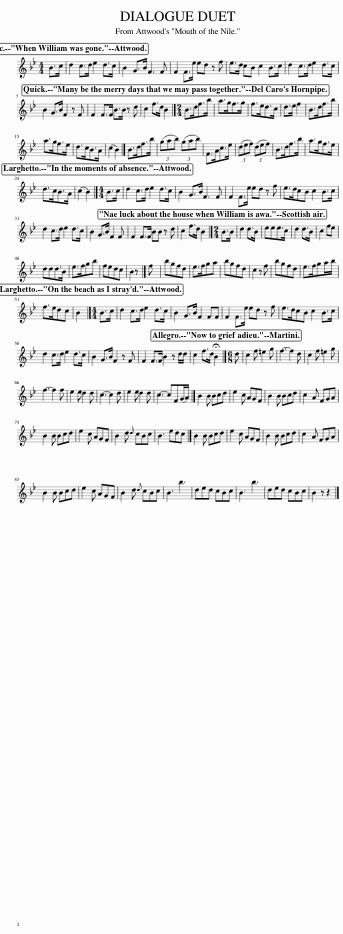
X:1
L:1/8
M:4/4
I:linebreak $
K:Bb
V:1 treble
V:1
 B>c | d2 c>d e2 d>c | B2 G>B F3 F | F2 F>e ed z f | e>d cB c2 B>c | %5
 d2 c>d e2 d>c |$ B2 G>B F2 z F | F2 F>F B>B z d | c2 f>d B2 |][M:2/4] B>df>b | %10
 a>gf>g | f>ed>c | d>e f2 | B>df>b |$ a>gf>e | %15
 d>cB>A | (c2 B2) |] B>df>b | (3(gab) (3(gab) | F>Ac>e | %20
 (3(def) (3(def) | B>df>b | a>gf>e |$ d>cB>A | (c2 B2) |] %25
[M:4/4] B>c | d2 c>d e2 d>c | B2 G>B F3 F | F2 F>e ed z f | e>dcB c2 B>c |$ %30
 d2 c>d e2 d>c | B2 G>B F2 F | F2 F>F BB z d | c2 f>d B2 |][M:2/4] B>B | %35
 d2 d>B | eee>c | d2 d>B | c2 fe |$ ddd>B | %40
 e>fgb | fedc | B2 z |] f | bgfd | %45
 e>fga | bgfd | c2 z f | bgfd | e>fga/b/ |$ %50
 f>edc | B2 |][M:4/4] B>c | d2 c>d e2 d>c | B2 G>B F2 FF | %55
 F2 F>e ed z f | e>dcB c2 B>c |$ d2 c>d e2 d>c | B2 G>B F2 z F | F2 F>F B2 z d/d/ | %60
 c2 f>d !fermata!B2 |][M:6/8] d | c2 f =e2 g | f3- f2 d | c2 f =e2 g |$ %65
 f3- f2 f | e2 e d2 d | c3- c2 d | e2 e d2 d | c3- cF(G/A/) |] %70
 B2 B Bcd | e2 c AGF | B2 B Bcd | c2 A FGA |$ B2 B Bcd | %75
 e2 c AGF | B2 d{d} cBc | B3 edc |] B2 B Bcd | e2 c AGF | %80
 B2 B Bcd | c2 A FGA |$ B2 B Bcd | e2 c AGF | B2 d{d} cBc | %85
 B3 b3 | ded cBc | B3 b3 | ded cBc | B2 z z2 |] %90
